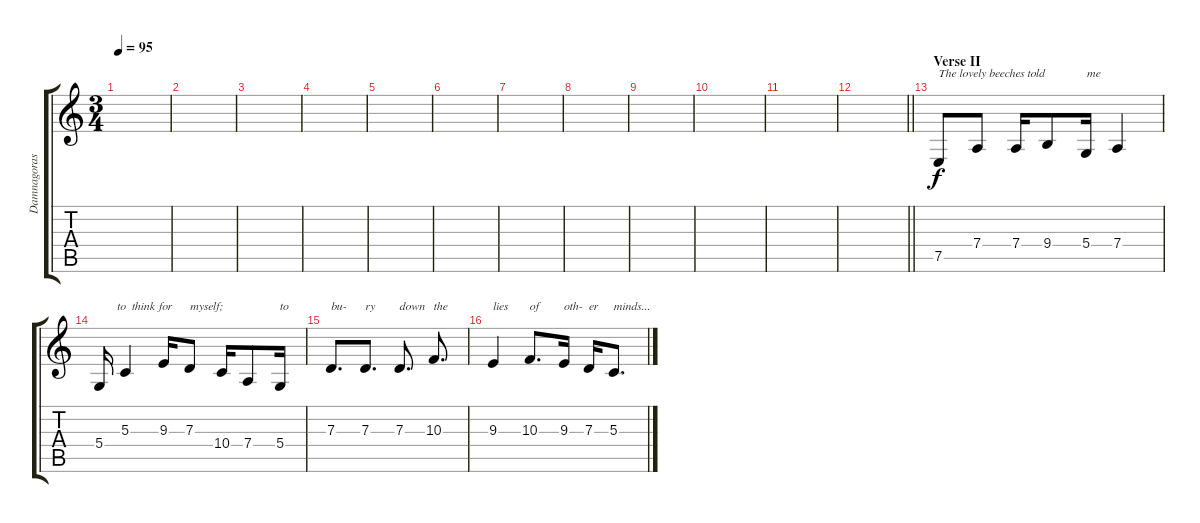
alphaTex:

\track ("Damnagoras" "Damnagoras") {instrument lead6voice}
\staff {score tabs}
\tuning (E4 B3 G3 D3 A2 E2) {hide}
\ts (3 4)
\tempo 95
\clef g2
\ks c
|
|
|
|
|
|
|
|
|
|
|
\barLineRight lightlight
|
\section ("" "Verse II")
7.5.8{txt "The lovely beeches told              me"} 7.4.8 7.4.16 9.4.8 5.4.16 7.4.4 |
5.4.16{txt "      to  think for      myself;"} 5.3.4 9.3.16 7.3.8 10.4.16 7.4.8 5.4.16{txt "to"} |
7.3.8{d txt "bu-"} 7.3.8{d txt "ry"} 7.3.8{d txt "down"} 10.3.8{d txt "the"} |
9.3.4{txt "lies"} 10.3.8{d txt "of"} 9.3.16{txt "oth-"} 7.3.16{txt "er"} 5.3.8{d txt "minds..."}
